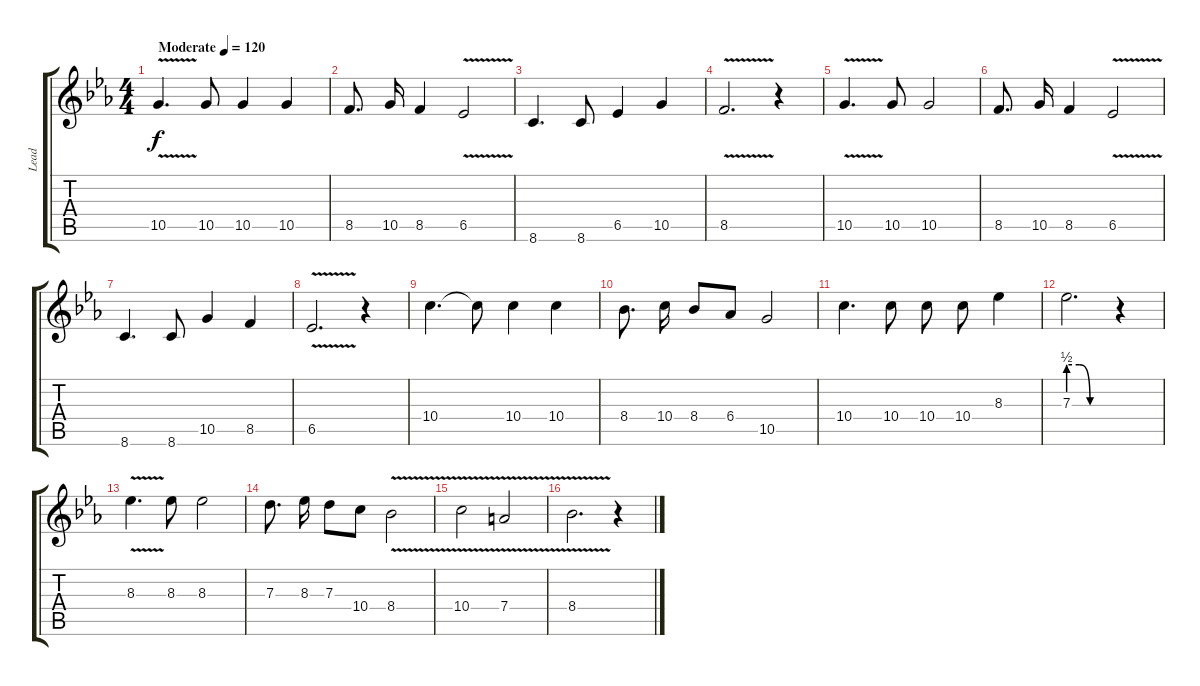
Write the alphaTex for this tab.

\track ("Lead" "Lead") {instrument distortionguitar}
\staff {score tabs}
\tuning (E4 B3 G3 D3 A2 E2) {hide}
\ts (4 4)
\tempo (120 "Moderate")
\clef g2
\ks eb
10.5{v}.4{d dy f instrument distortionguitar} 10.5.8 10.5.4 10.5.4 |
8.5.8{d beam split} 10.5.16 8.5.4 6.5{v}.2 |
8.6.4{d} 8.6.8 6.5.4 10.5.4 |
8.5{v}.2{d} r.4 |
10.5{v}.4{d} 10.5.8 10.5.2 |
8.5.8{d beam split} 10.5.16 8.5.4 6.5{v}.2 |
8.6.4{d} 8.6.8 10.5.4 8.5.4 |
6.5{v}.2{d} r.4 |
10.4.4{d} 10.4{t}.8 10.4.4 10.4.4 |
8.4.8{d beam split} 10.4.16 8.4.8 6.4.8 10.5.2 |
10.4.4{d} 10.4.8 10.4.8{beam split} 10.4.8 8.3.4 |
7.3{be (custom 0 2 15 2 30 0 60 0)}.2{d} r.4 |
8.3{v}.4{d} 8.3.8 8.3.2 |
7.3.8{d beam split} 8.3.16 7.3.8 10.4.8 8.4{v}.2 |
10.4{v}.2 7.4{v}.2 |
8.4{v}.2{d} r.4
